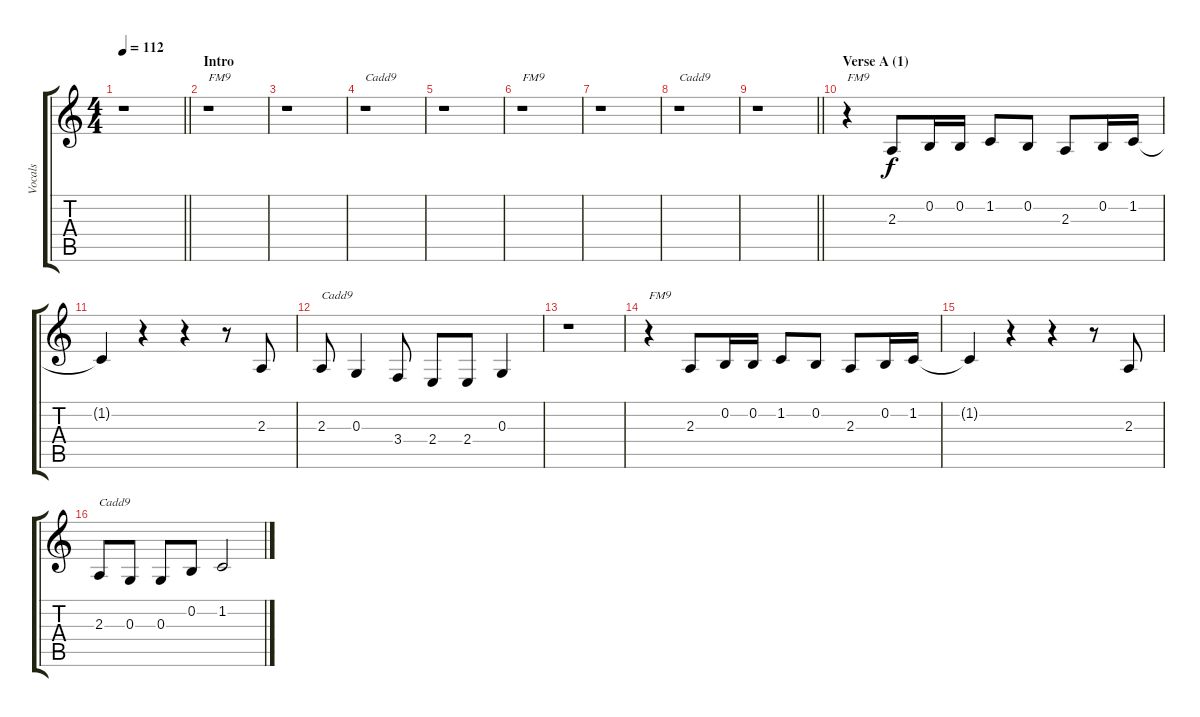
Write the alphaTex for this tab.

\track ("Vocals" "Vocals") {instrument sopranosax}
\staff {score tabs}
\tuning (E4 B3 G3 D3 A2 E2) {hide}
\ts (4 4)
\tempo 112
\clef g2
\barLineRight lightlight
\ks c
r.1{dy f instrument sopranosax} |
\section ("" "Intro")
r.1{txt "FM9"} |
r.1 |
r.1{txt "Cadd9"} |
r.1 |
r.1{txt "FM9"} |
r.1 |
r.1{txt "Cadd9"} |
\barLineRight lightlight
r.1 |
\section ("" "Verse A (1)")
r.4{txt "FM9"} 2.3.8 0.2.16 0.2.16 1.2.8 0.2.8 2.3.8 0.2.16 1.2.16 |
1.2{t}.4 r.4 r.4 r.8 2.3.8 |
2.3.8{txt "Cadd9"} 0.3.4 3.4.8 2.4.8 2.4.8 0.3.4 |
r.1 |
r.4{txt "FM9"} 2.3.8 0.2.16 0.2.16 1.2.8 0.2.8 2.3.8 0.2.16 1.2.16 |
1.2{t}.4 r.4 r.4 r.8 2.3.8 |
2.3.8{txt "Cadd9"} 0.3.8 0.3.8 0.2.8 1.2.2
